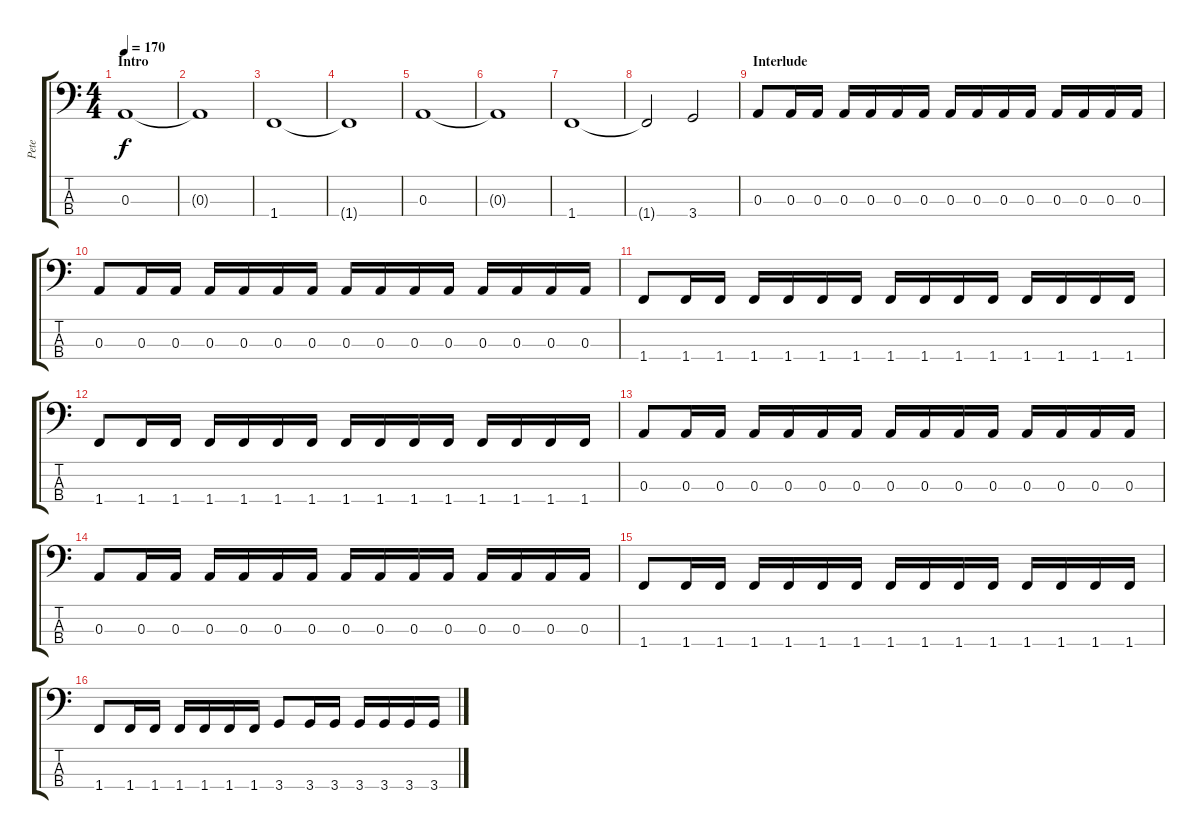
\track ("Pete" "Pete") {instrument electricbasspick}
\staff {score tabs}
\tuning (G2 D2 A1 E1) {hide}
\ts (4 4)
\section ("" "Intro")
\tempo 170
\clef f4
\ks c
0.3.1{dy f instrument electricbasspick} |
0.3{t}.1 |
1.4.1 |
1.4{t}.1 |
0.3.1 |
0.3{t}.1 |
1.4.1 |
1.4{t}.2 3.4.2 |
\section ("" "Interlude")
0.3.8 0.3.16 0.3.16 0.3.16 0.3.16 0.3.16 0.3.16 0.3.16 0.3.16 0.3.16 0.3.16 0.3.16 0.3.16 0.3.16 0.3.16 |
0.3.8 0.3.16 0.3.16 0.3.16 0.3.16 0.3.16 0.3.16 0.3.16 0.3.16 0.3.16 0.3.16 0.3.16 0.3.16 0.3.16 0.3.16 |
1.4.8 1.4.16 1.4.16 1.4.16 1.4.16 1.4.16 1.4.16 1.4.16 1.4.16 1.4.16 1.4.16 1.4.16 1.4.16 1.4.16 1.4.16 |
1.4.8 1.4.16 1.4.16 1.4.16 1.4.16 1.4.16 1.4.16 1.4.16 1.4.16 1.4.16 1.4.16 1.4.16 1.4.16 1.4.16 1.4.16 |
0.3.8 0.3.16 0.3.16 0.3.16 0.3.16 0.3.16 0.3.16 0.3.16 0.3.16 0.3.16 0.3.16 0.3.16 0.3.16 0.3.16 0.3.16 |
0.3.8 0.3.16 0.3.16 0.3.16 0.3.16 0.3.16 0.3.16 0.3.16 0.3.16 0.3.16 0.3.16 0.3.16 0.3.16 0.3.16 0.3.16 |
1.4.8 1.4.16 1.4.16 1.4.16 1.4.16 1.4.16 1.4.16 1.4.16 1.4.16 1.4.16 1.4.16 1.4.16 1.4.16 1.4.16 1.4.16 |
1.4.8 1.4.16 1.4.16 1.4.16 1.4.16 1.4.16 1.4.16 3.4.8 3.4.16 3.4.16 3.4.16 3.4.16 3.4.16 3.4.16
